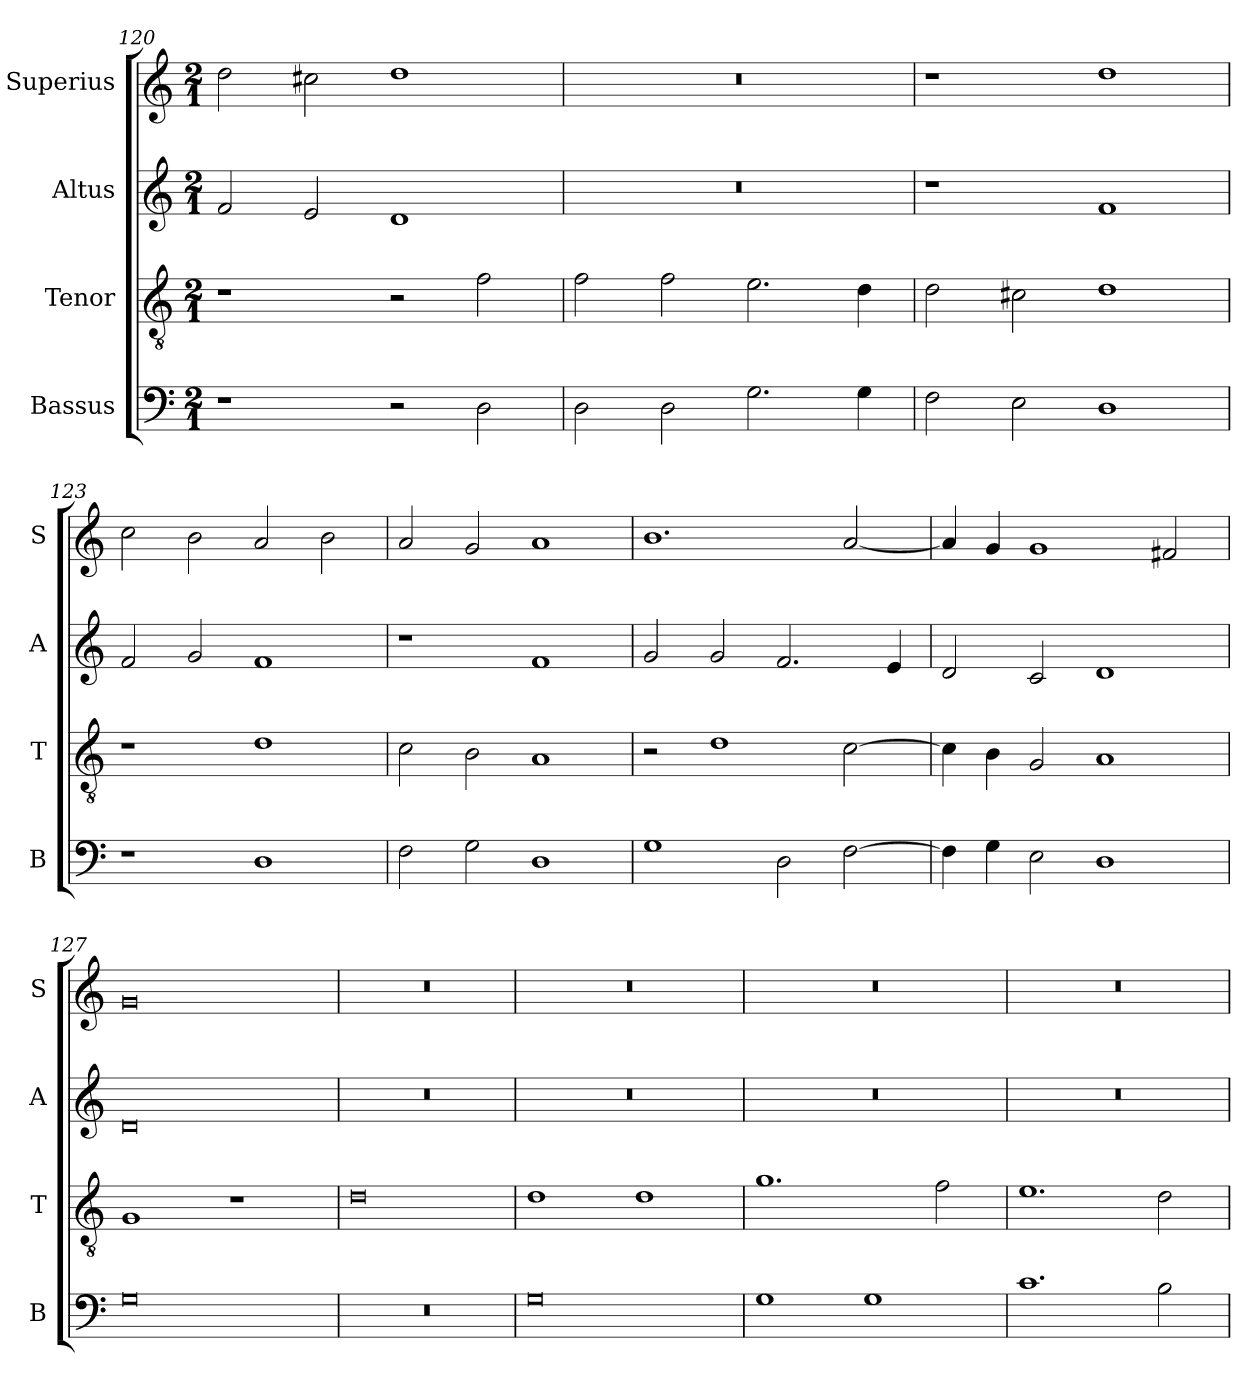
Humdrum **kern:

**kern	**kern	**kern	**kern
*part4	*part3	*part2	*part1
*staff4	*staff3	*staff2	*staff1
*I"Bassus	*I"Tenor	*I"Altus	*I"Superius
*I'B	*I'T	*I'A	*I'S
*clefF4	*clefGv2	*clefG2	*clefG2
*k[]	*k[]	*k[]	*k[]
*C:	*C:	*C:	*C:
*M2/1	*M2/1	*M2/1	*M2/1
=120	=120	=120	=120
1r	1r	2f	2dd
.	.	2e	2cc#X
2r	2r	1d	1dd
2D	2f	.	.
=121	=121	=121	=121
2D	2f	0r	0r
2D	2f	.	.
2.G	2.e	.	.
4G	4d	.	.
=122	=122	=122	=122
2F	2d	1r	1r
2E	2c#X	.	.
1D	1d	1f	1dd
=123	=123	=123	=123
1r	1r	2f	2cc
.	.	2g	2b
1D	1d	1f	2a
.	.	.	2b
=124	=124	=124	=124
2F	2c	1r	2a
2G	2B	.	2g
1D	1A	1f	1a
=125	=125	=125	=125
1G	2r	2g	1.b
.	1d	2g	.
2D	.	2.f	.
[2F	[2c	.	[2a
.	.	4e	.
=126	=126	=126	=126
4F]	4c]	2d	4a]
4G	4B	.	4g
2E	2G	2c	1g
1D	1A	1d	.
.	.	.	2f#X
=127	=127	=127	=127
0G	1G	0d	0g
.	1r	.	.
=128	=128	=128	=128
0r	0d	0r	0r
=129	=129	=129	=129
0G	1d	0r	0r
.	1d	.	.
=130	=130	=130	=130
1G	1.g	0r	0r
1G	.	.	.
.	2f	.	.
=131	=131	=131	=131
1.c	1.e	0r	0r
2B	2d	.	.
=	=	=	=
*-	*-	*-	*-
